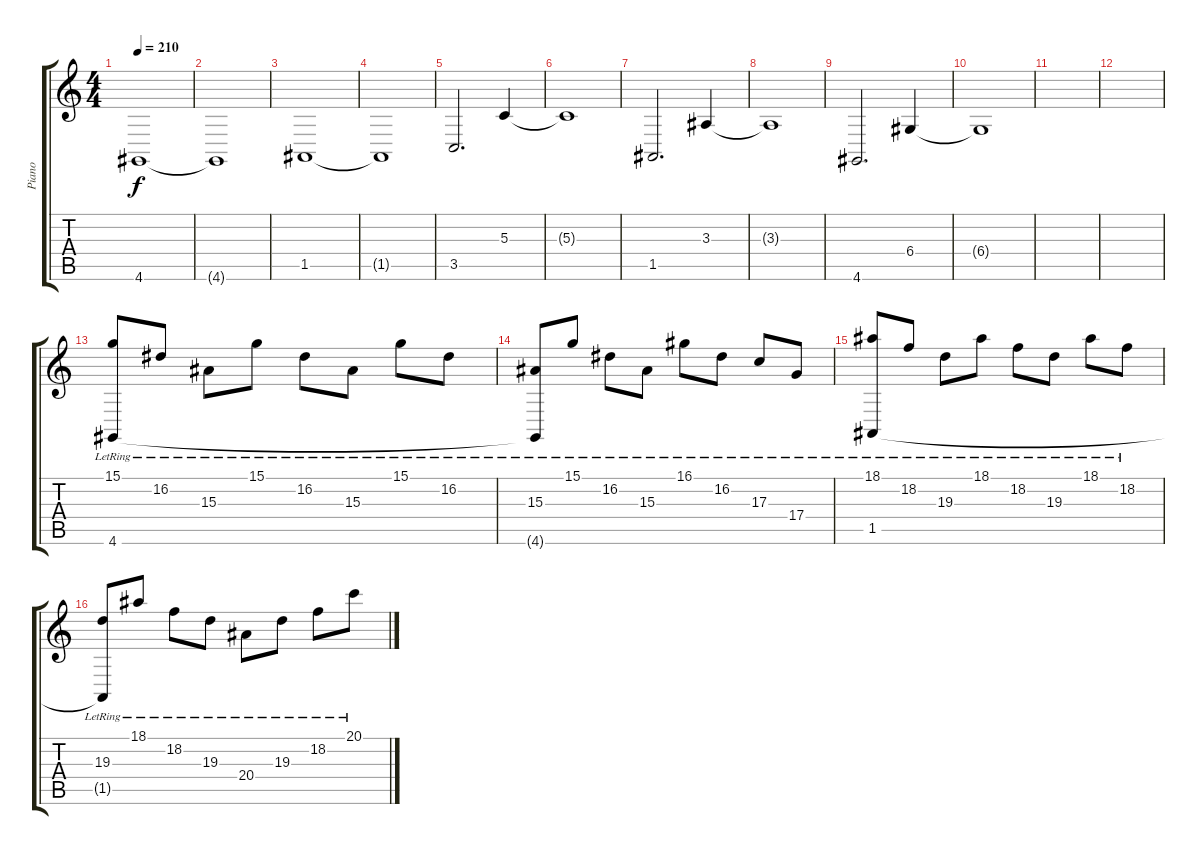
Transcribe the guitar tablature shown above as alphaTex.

\track ("Piano" "Piano") {instrument electricgrandpiano}
\staff {score tabs}
\tuning (E4 B3 G3 D3 A2 E2) {hide}
\ts (4 4)
\tempo 210
\clef g2
\ks c
4.6.1{dy f} |
4.6{t}.1 |
1.5.1 |
1.5{t}.1 |
3.5.2{d} 5.3.4 |
5.3{t}.1 |
1.5.2{d} 3.3.4 |
3.3{t}.1 |
4.6.2{d} 6.4.4 |
6.4{t}.1 |
|
|
(15.1{lr} 4.6{lr}).8 16.2{lr}.8 15.3{lr}.8 15.1{lr}.8 16.2{lr}.8 15.3{lr}.8 15.1{lr}.8 16.2{lr}.8 |
(15.3{lr} 4.6{t}).8 15.1{lr}.8 16.2{lr}.8 15.3{lr}.8 16.1{lr}.8 16.2{lr}.8 17.3{lr}.8 17.4{lr}.8 |
(18.1{lr} 1.5{lr}).8 18.2{lr}.8 19.3{lr}.8 18.1{lr}.8 18.2{lr}.8 19.3{lr}.8 18.1{lr}.8 18.2{lr}.8 |
(19.3{lr} 1.5{t}).8 18.1{lr}.8 18.2{lr}.8 19.3{lr}.8 20.4{lr}.8 19.3{lr}.8 18.2{lr}.8 20.1{lr}.8
